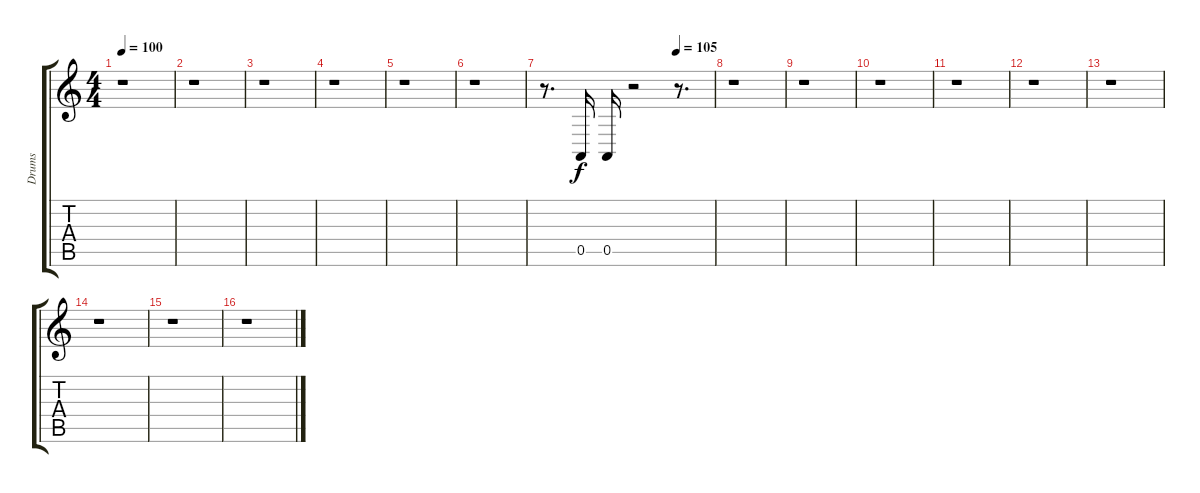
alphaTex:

\track ("Drums" "Drums") {instrument clavinet}
\staff {score tabs}
\tuning (E4 B3 G3 D3 A2 E2) {hide}
\ts (4 4)
\tempo 100
\clef g2
\ks c
r.1{dy f instrument clavinet} |
r.1 |
r.1 |
r.1 |
r.1 |
r.1 |
\tempo (105 0.78125)
r.8{d} 0.5.16 0.5.16 r.2 r.8{d} |
r.1 |
r.1 |
r.1 |
r.1 |
r.1 |
r.1 |
r.1 |
r.1 |
r.1
